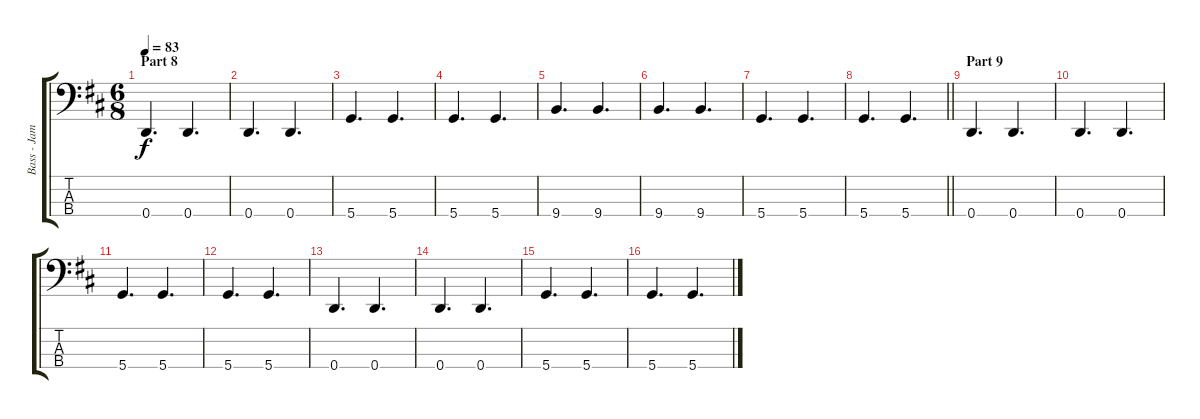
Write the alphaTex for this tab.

\track ("Bass - James Johnston" "Bass - Jam") {instrument electricbassfinger}
\staff {score tabs}
\tuning (G2 D2 A1 D1) {hide}
\ts (6 8)
\section ("" "Part 8")
\tempo 83
\clef f4
\ks d
0.4.4{d dy f} 0.4.4{d} |
0.4.4{d} 0.4.4{d} |
5.4.4{d} 5.4.4{d} |
5.4.4{d} 5.4.4{d} |
9.4.4{d} 9.4.4{d} |
9.4.4{d} 9.4.4{d} |
5.4.4{d} 5.4.4{d} |
\barLineRight lightlight
5.4.4{d} 5.4.4{d} |
\section ("" "Part 9")
0.4.4{d} 0.4.4{d} |
0.4.4{d} 0.4.4{d} |
5.4.4{d} 5.4.4{d} |
5.4.4{d} 5.4.4{d} |
0.4.4{d} 0.4.4{d} |
0.4.4{d} 0.4.4{d} |
5.4.4{d} 5.4.4{d} |
5.4.4{d} 5.4.4{d}
